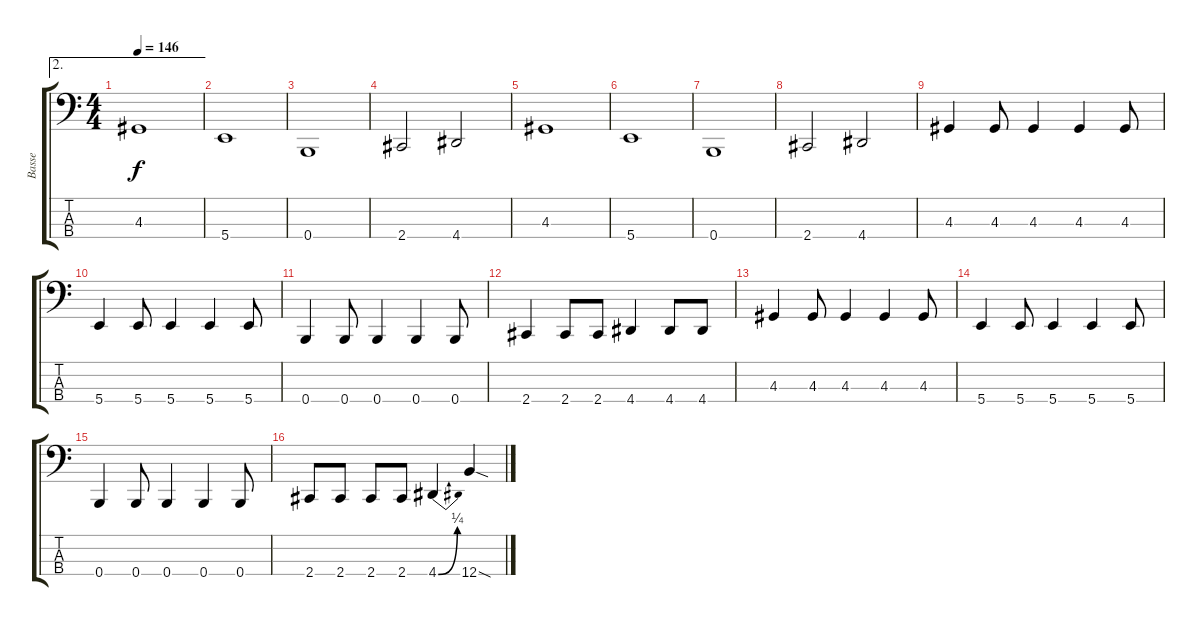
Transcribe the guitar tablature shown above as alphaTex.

\track ("Basse" "Basse") {instrument electricbassfinger}
\staff {score tabs}
\tuning (D2 A1 E1 B0) {hide}
\ae 2
\ts (4 4)
\tempo 146
\clef f4
\ks c
4.3.1{dy f} |
5.4.1 |
0.4.1 |
2.4.2 4.4.2 |
4.3.1 |
5.4.1 |
0.4.1 |
2.4.2 4.4.2 |
4.3.4 4.3.8 4.3.4 4.3.4 4.3.8 |
5.4.4 5.4.8 5.4.4 5.4.4 5.4.8 |
0.4.4 0.4.8 0.4.4 0.4.4 0.4.8 |
2.4.4 2.4.8 2.4.8 4.4.4 4.4.8 4.4.8 |
4.3.4 4.3.8 4.3.4 4.3.4 4.3.8 |
5.4.4 5.4.8 5.4.4 5.4.4 5.4.8 |
0.4.4 0.4.8 0.4.4 0.4.4 0.4.8 |
2.4.8 2.4.8 2.4.8 2.4.8 4.4{be (bend 0 0 60 1)}.4 12.4{sod}.4
